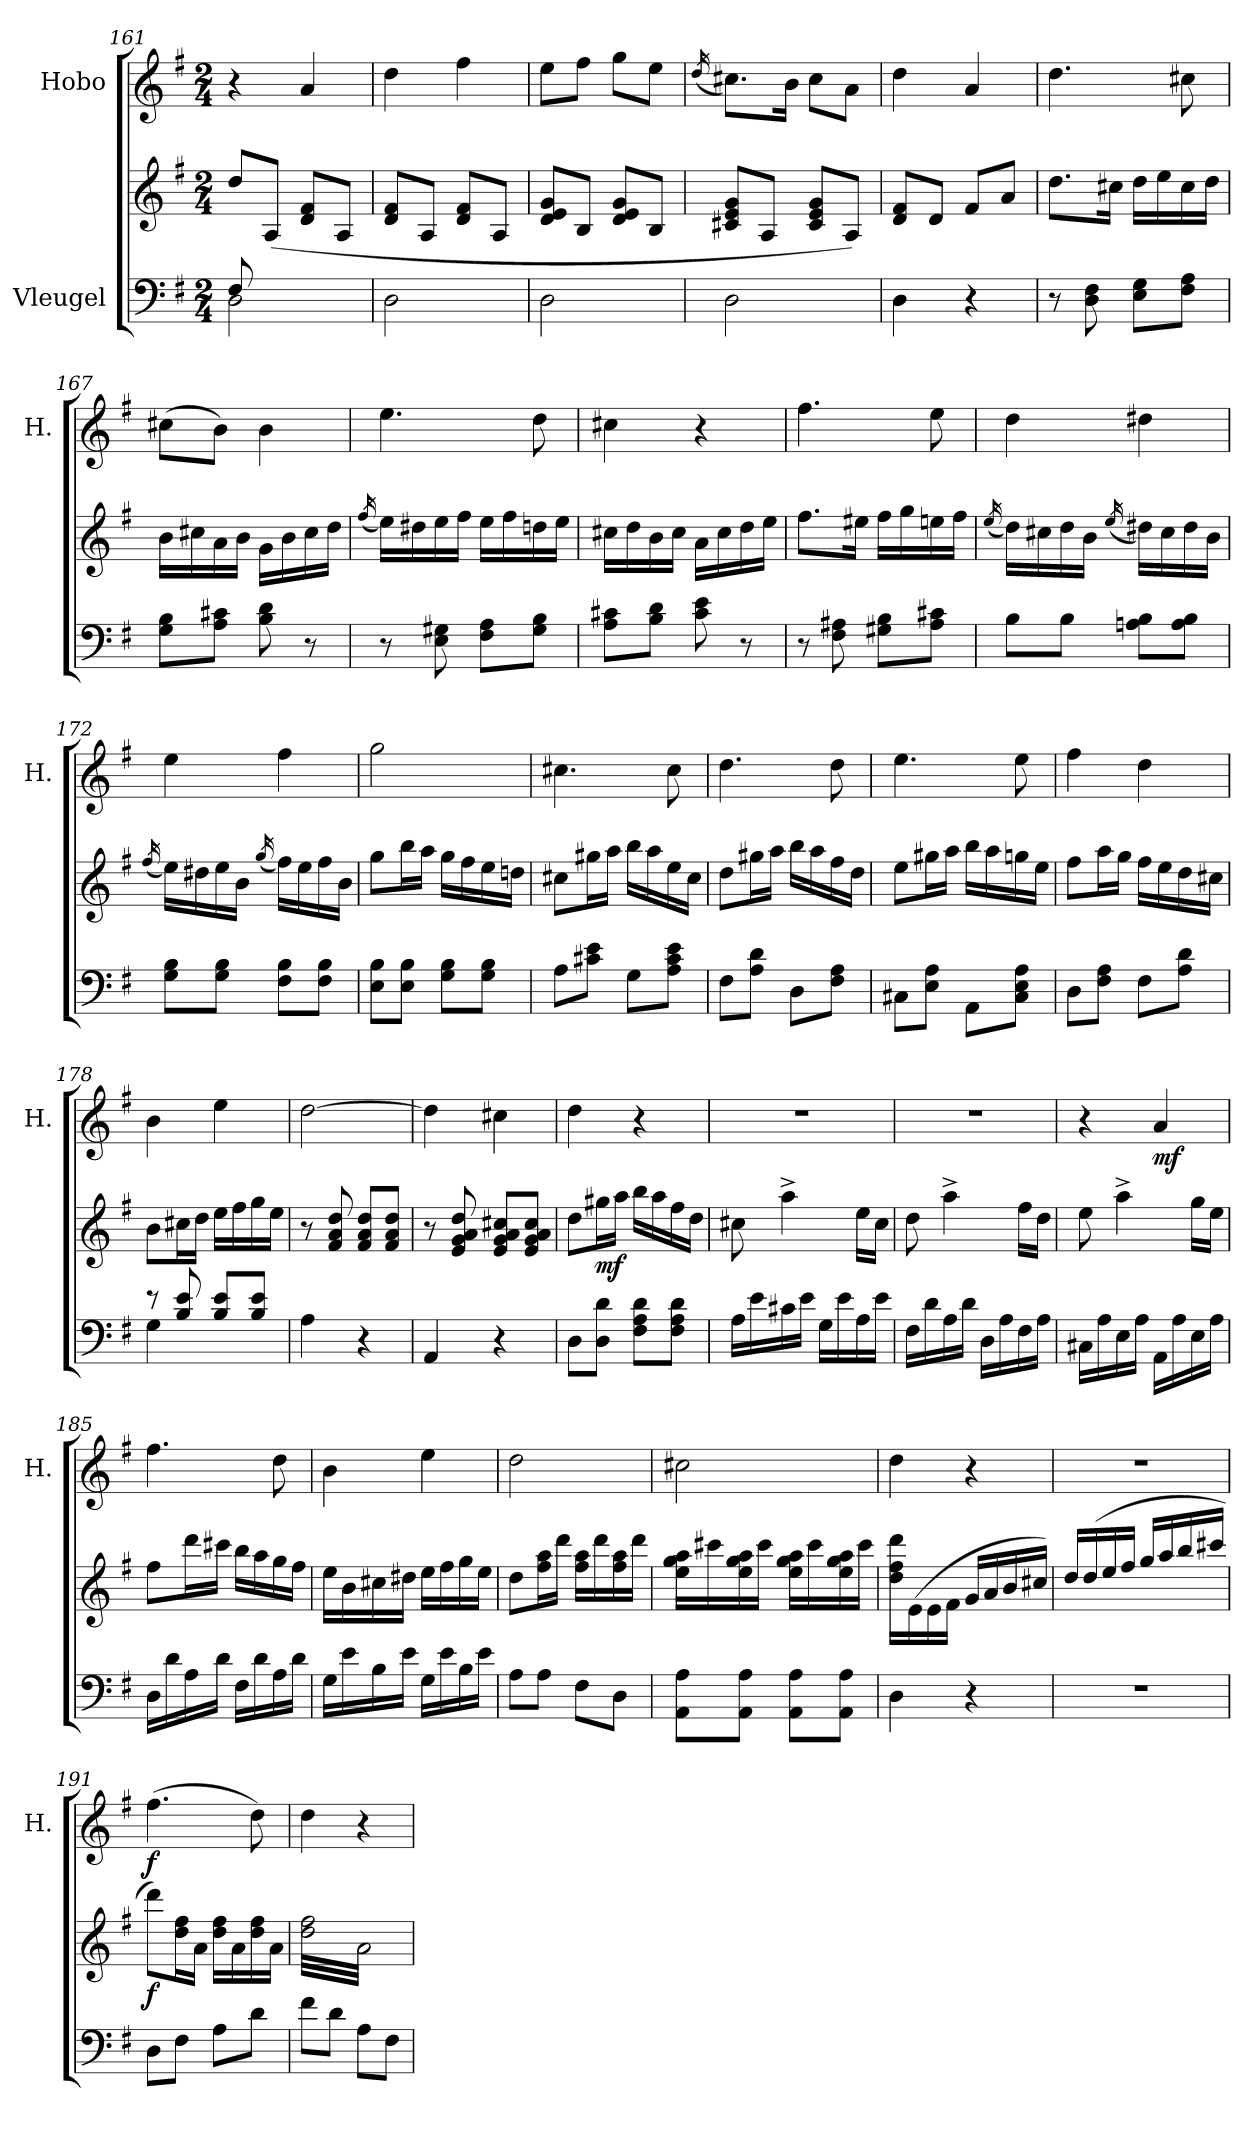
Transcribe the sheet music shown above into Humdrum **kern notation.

**kern	**kern	**dynam	**kern	**dynam
*part2	*part2	*part2	*part1	*part1
*staff3	*staff2	*staff2/3	*staff1	*staff1
*I"Vleugel	*	*	*I"Hobo	*
*	*	*	*I'H.	*
*clefF4	*clefG2	*	*clefG2	*
*k[f#]	*k[f#]	*	*k[f#]	*
*M2/4	*M2/4	*	*M2/4	*
=161	=161	=161	=161	=161
*^	*	*	*	*
8F#/	2D\	8dd/L	.	4r	.
8ryy	.	(8A/J	.	.	.
4ryy	.	8d/ 8f#/L	.	4a/	.
.	.	8A/J	.	.	.
=162	=162	=162	=162	=162	=162
2ryy	2D\	8d/ 8f#/L	.	4dd\	.
.	.	8A/J	.	.	.
.	.	8d/ 8f#/L	.	4ff#\	.
.	.	8A/J	.	.	.
=163	=163	=163	=163	=163	=163
2ryy	2D\	8d/ 8e/ 8g/L	.	8ee\L	.
.	.	8B/J	.	8ff#\J	.
.	.	8d/ 8e/ 8g/L	.	8gg\L	.
.	.	8B/J	.	8ee\J	.
=164	=164	=164	=164	=164	=164
.	.	.	.	(16qdd/	.
2ryy	2D\	8c#X/ 8e/ 8g/L	.	8.cc#X\L)	.
.	.	8A/J	.	.	.
.	.	.	.	16b\Jk	.
.	.	8c#/ 8e/ 8g/L	.	8cc#\L	.
.	.	8A/J)	.	8a\J	.
*v	*v	*	*	*	*
=165	=165	=165	=165	=165
4D\	8d/ 8f#/L	.	4dd\	.
.	8d/J	.	.	.
4r	8f#/L	.	4a/	.
.	8a/J	.	.	.
!!LO:LB:g=z
=166	=166	=166	=166	=166
8r	8.dd\L	.	4.dd\	.
8D\ 8F#\	.	.	.	.
.	16cc#X\Jk	.	.	.
8E\ 8G\L	16dd\LL	.	.	.
.	16ee\	.	.	.
8F#\ 8A\J	16cc#\	.	8cc#X\	.
.	16dd\JJ	.	.	.
=167	=167	=167	=167	=167
8G\ 8B\L	16b\LL	.	(8cc#X\L	.
.	16cc#X\	.	.	.
8A\ 8c#X\J	16a\	.	8b\J)	.
.	16b\JJ	.	.	.
8B\ 8d\	16g\LL	.	4b\	.
.	16b\	.	.	.
8r	16cc#\	.	.	.
.	16dd\JJ	.	.	.
=168	=168	=168	=168	=168
.	(16qff#/	.	.	.
8r	16ee\LL)	.	4.ee\	.
.	16dd#X\	.	.	.
8E\ 8G#X\	16ee\	.	.	.
.	16ff#\JJ	.	.	.
8F#\ 8A\L	16ee\LL	.	.	.
.	16ff#\	.	.	.
8G#\ 8B\J	16ddn\	.	8dd\	.
.	16ee\JJ	.	.	.
=169	=169	=169	=169	=169
8A\ 8c#X\L	16cc#X\LL	.	4cc#X\	.
.	16dd\	.	.	.
8B\ 8d\J	16b\	.	.	.
.	16cc#\JJ	.	.	.
8c#\ 8e\	16a\LL	.	4r	.
.	16cc#\	.	.	.
8r	16dd\	.	.	.
.	16ee\JJ	.	.	.
!!LO:PB:g=z
=170	=170	=170	=170	=170
8r	8.ff#\L	.	4.ff#\	.
8F#\ 8A#X\	.	.	.	.
.	16ee#X\Jk	.	.	.
8G#X\ 8B\L	16ff#\LL	.	.	.
.	16gg\	.	.	.
8A#\ 8c#X\J	16een\	.	8ee\	.
.	16ff#\JJ	.	.	.
=171	=171	=171	=171	=171
.	(16qee/	.	.	.
8B\L	16dd\LL)	.	4dd\	.
.	16cc#X\	.	.	.
8B\J	16dd\	.	.	.
.	16b\JJ	.	.	.
.	(16qee/	.	.	.
8An\ 8B\L	16dd#X\LL)	.	4dd#X\	.
.	16cc#\	.	.	.
8A\ 8B\J	16dd#\	.	.	.
.	16b\JJ	.	.	.
=172	=172	=172	=172	=172
.	(16qff#/	.	.	.
8G\ 8B\L	16ee\LL)	.	4ee\	.
.	16dd#X\	.	.	.
8G\ 8B\J	16ee\	.	.	.
.	16b\JJ	.	.	.
.	(16qgg/	.	.	.
8F#\ 8B\L	16ff#\LL)	.	4ff#\	.
.	16ee\	.	.	.
8F#\ 8B\J	16ff#\	.	.	.
.	16b\JJ	.	.	.
=173	=173	=173	=173	=173
8E\ 8B\L	8gg\L	.	2gg\	.
8E\ 8B\J	16bb\L	.	.	.
.	16aa\JJ	.	.	.
8G\ 8B\L	16gg\LL	.	.	.
.	16ff#\	.	.	.
8G\ 8B\J	16ee\	.	.	.
.	16ddn\JJ	.	.	.
!!LO:LB:g=z
=174	=174	=174	=174	=174
8A\L	8cc#X\L	.	4.cc#X\	.
8c#X\ 8e\J	16gg#X\L	.	.	.
.	16aa\JJ	.	.	.
8G\L	16bb\LL	.	.	.
.	16aa\	.	.	.
8A\ 8c#\ 8e\J	16ee\	.	8cc#\	.
.	16cc#\JJ	.	.	.
=175	=175	=175	=175	=175
8F#\L	8dd\L	.	4.dd\	.
8A\ 8d\J	16gg#X\L	.	.	.
.	16aa\JJ	.	.	.
8D\L	16bb\LL	.	.	.
.	16aa\	.	.	.
8F#\ 8A\J	16ff#\	.	8dd\	.
.	16dd\JJ	.	.	.
=176	=176	=176	=176	=176
8C#X\L	8ee\L	.	4.ee\	.
8E\ 8A\J	16gg#X\L	.	.	.
.	16aa\JJ	.	.	.
8AA\L	16bb\LL	.	.	.
.	16aa\	.	.	.
8C#\ 8E\ 8A\J	16ggn\	.	8ee\	.
.	16ee\JJ	.	.	.
=177	=177	=177	=177	=177
8D\L	8ff#\L	.	4ff#\	.
8F#\ 8A\J	16aa\L	.	.	.
.	16gg\JJ	.	.	.
8F#\L	16ff#\LL	.	4dd\	.
.	16ee\	.	.	.
8A\ 8d\J	16dd\	.	.	.
.	16cc#X\JJ	.	.	.
!!LO:LB:g=z
=178	=178	=178	=178	=178
*^	*	*	*	*
8r	4G\	8b\L	.	4b\	.
8B/ 8e/	.	16cc#X\L	.	.	.
.	.	16dd\JJ	.	.	.
8B/ 8e/L	4ryy	16ee\LL	.	4ee\	.
.	.	16ff#\	.	.	.
8B/ 8e/J	.	16gg\	.	.	.
.	.	16ee\JJ	.	.	.
*v	*v	*	*	*	*
=179	=179	=179	=179	=179
4A\	8r	.	[2dd\	.
.	8f#/ 8a/ 8dd/	.	.	.
4r	8f#/ 8a/ 8dd/L	.	.	.
.	8f#/ 8a/ 8dd/J	.	.	.
=180	=180	=180	=180	=180
4AA/	8r	.	4dd\]	.
.	8e/ 8g/ 8a/ 8dd/	.	.	.
4r	8e/ 8g/ 8a/ 8cc#X/L	.	4cc#X\	.
.	8e/ 8g/ 8a/ 8cc#/J	.	.	.
=181	=181	=181	=181	=181
8D\L	8dd\L	.	4dd\	.
!	!	!LO:DY:b	!	!
8D\ 8d\J	16gg#X\L	mf	.	.
.	16aa\JJ	.	.	.
8F#\ 8A\ 8d\L	16bb\LL	.	4r	.
.	16aa\	.	.	.
8F#\ 8A\ 8d\J	16ff#\	.	.	.
.	16dd\JJ	.	.	.
=182	=182	=182	=182	=182
16A\LL	8cc#X\	.	2r	.
16e\	.	.	.	.
16c#X\	4aa^\	.	.	.
16e\JJ	.	.	.	.
16G\LL	.	.	.	.
16e\	.	.	.	.
16A\	16ee\LL	.	.	.
16e\JJ	16cc#\JJ	.	.	.
!!LO:PB:g=z
=183	=183	=183	=183	=183
16F#\LL	8dd\	.	2r	.
16d\	.	.	.	.
16A\	4aa^\	.	.	.
16d\JJ	.	.	.	.
16D\LL	.	.	.	.
16A\	.	.	.	.
16F#\	16ff#\LL	.	.	.
16A\JJ	16dd\JJ	.	.	.
=184	=184	=184	=184	=184
16C#X\LL	8ee\	.	4r	.
16A\	.	.	.	.
16E\	4aa^\	.	.	.
16A\JJ	.	.	.	.
!	!	!	!	!LO:DY:b
16AA\LL	.	.	4a/	mf
16A\	.	.	.	.
16E\	16gg\LL	.	.	.
16A\JJ	16ee\JJ	.	.	.
=185	=185	=185	=185	=185
16D\LL	8ff#\L	.	4.ff#\	.
16d\	.	.	.	.
16A\	16ddd\L	.	.	.
16d\JJ	16ccc#X\JJ	.	.	.
16F#\LL	16bb\LL	.	.	.
16d\	16aa\	.	.	.
16A\	16gg\	.	8dd\	.
16d\JJ	16ff#\JJ	.	.	.
=186	=186	=186	=186	=186
16G\LL	16ee\LL	.	4b\	.
16e\	16b\	.	.	.
16B\	16cc#X\	.	.	.
16e\JJ	16dd#X\JJ	.	.	.
16G\LL	16ee\LL	.	4ee\	.
16e\	16ff#\	.	.	.
16B\	16gg\	.	.	.
16e\JJ	16ee\JJ	.	.	.
!!LO:LB:g=z
=187	=187	=187	=187	=187
8A\L	8dd\L	.	2dd\	.
8A\J	16ff#\ 16aa\L	.	.	.
.	16ddd\JJ	.	.	.
8F#\L	16ff#\ 16aa\LL	.	.	.
.	16ddd\	.	.	.
8D\J	16ff#\ 16aa\	.	.	.
.	16ddd\JJ	.	.	.
=188	=188	=188	=188	=188
8AA\ 8A\L	16ee\ 16gg\ 16aa\LL	.	2cc#X\	.
.	16ccc#X\	.	.	.
8AA\ 8A\J	16ee\ 16gg\ 16aa\	.	.	.
.	16ccc#\JJ	.	.	.
8AA\ 8A\L	16ee\ 16gg\ 16aa\LL	.	.	.
.	16ccc#\	.	.	.
8AA\ 8A\J	16ee\ 16gg\ 16aa\	.	.	.
.	16ccc#\JJ	.	.	.
=189	=189	=189	=189	=189
4D\	16dd\ 16ff#\ 16ddd\LL	.	4dd\	.
.	(16e\	.	.	.
.	16e\	.	.	.
.	16f#\JJ	.	.	.
4r	16g/LL	.	4r	.
.	16a/	.	.	.
.	16b/	.	.	.
.	16cc#X/JJ)	.	.	.
!!LO:LB:g=z
=190	=190	=190	=190	=190
2r	16dd/LL	.	2r	.
.	(16dd/	.	.	.
.	16ee/	.	.	.
.	16ff#/JJ	.	.	.
.	16gg/LL	.	.	.
.	16aa/	.	.	.
.	16bb/	.	.	.
.	16ccc#X/JJ	.	.	.
=191	=191	=191	=191	=191
!	!	!LO:DY:b	!	!LO:DY:b
8D\L	8ddd\L)	f	(4.ff#\	f
8F#\J	16dd\ 16ff#\L	.	.	.
.	16a\JJ	.	.	.
8A\L	16dd\ 16ff#\LL	.	.	.
.	16a\	.	.	.
8d\J	16dd\ 16ff#\	.	8dd\)	.
.	16a\JJ	.	.	.
=192	=192	=192	=192	=192
*	*tremolo	*	*	*
8f#\L	32dd\ 32ff#\LLL	.	4dd\	.
.	32a/	.	.	.
.	32dd\ 32ff#\	.	.	.
.	32a/	.	.	.
8d\J	32dd\ 32ff#\	.	.	.
.	32a/	.	.	.
.	32dd\ 32ff#\	.	.	.
.	32a/	.	.	.
8A\L	32dd\ 32ff#\	.	4r	.
.	32a/	.	.	.
.	32dd\ 32ff#\	.	.	.
.	32a/	.	.	.
8F#\J	32dd\ 32ff#\	.	.	.
.	32a/	.	.	.
.	32dd\ 32ff#\	.	.	.
.	32a/JJJ	.	.	.
*	*Xtremolo	*	*	*
.	.	.	.	.
.	.	.	.	.
.	.	.	.	.
.	.	.	.	.
.	.	.	.	.
.	.	.	.	.
.	.	.	.	.
.	.	.	.	.
=	=	=	=	=
*-	*-	*-	*-	*-
